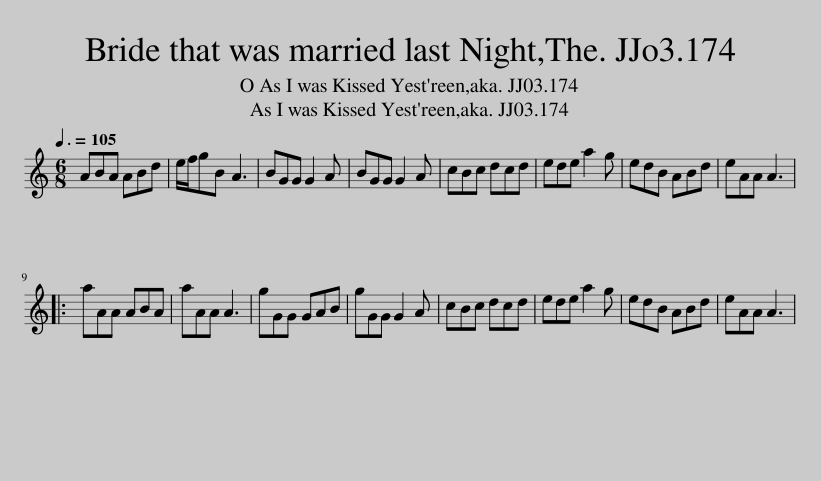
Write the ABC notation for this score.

X:1
L:1/8
Q:3/8=105
M:6/8
I:linebreak $
K:C
V:1 treble
V:1
 ABA ABd | e/f/gB A3 | BGG G2 A | BGG G2 A | cBc dcd | %5
 ede a2 g | edB ABd | eAA A3 |:$ aAA ABA | aAA A3 | %10
 gGG GAB | gGG G2 A | cBc dcd | ede a2 g | edB ABd | %15
 eAA A3 | %16
